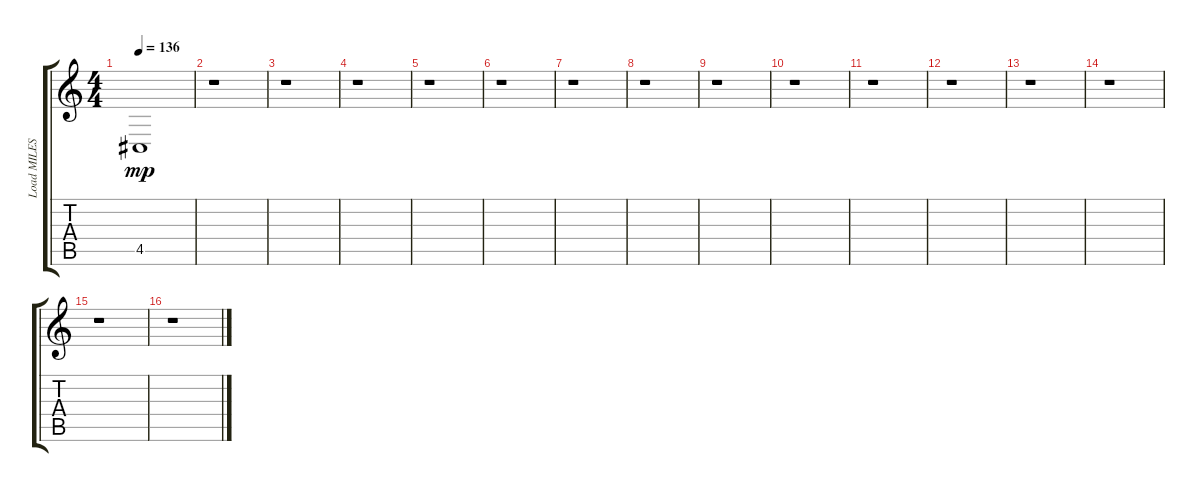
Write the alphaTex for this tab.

\track ("Load MILES.SBK SoundFont as Bank #1" "Load MILES") {instrument seashore}
\staff {score tabs}
\tuning (E4 B3 G3 D3 A2 E2) {hide}
\ts (4 4)
\tempo 136
\clef g2
\ks c
4.5.1{dy mp} |
r.1 |
r.1 |
r.1 |
r.1 |
r.1 |
r.1 |
r.1 |
r.1 |
r.1 |
r.1 |
r.1 |
r.1 |
r.1 |
r.1 |
r.1
